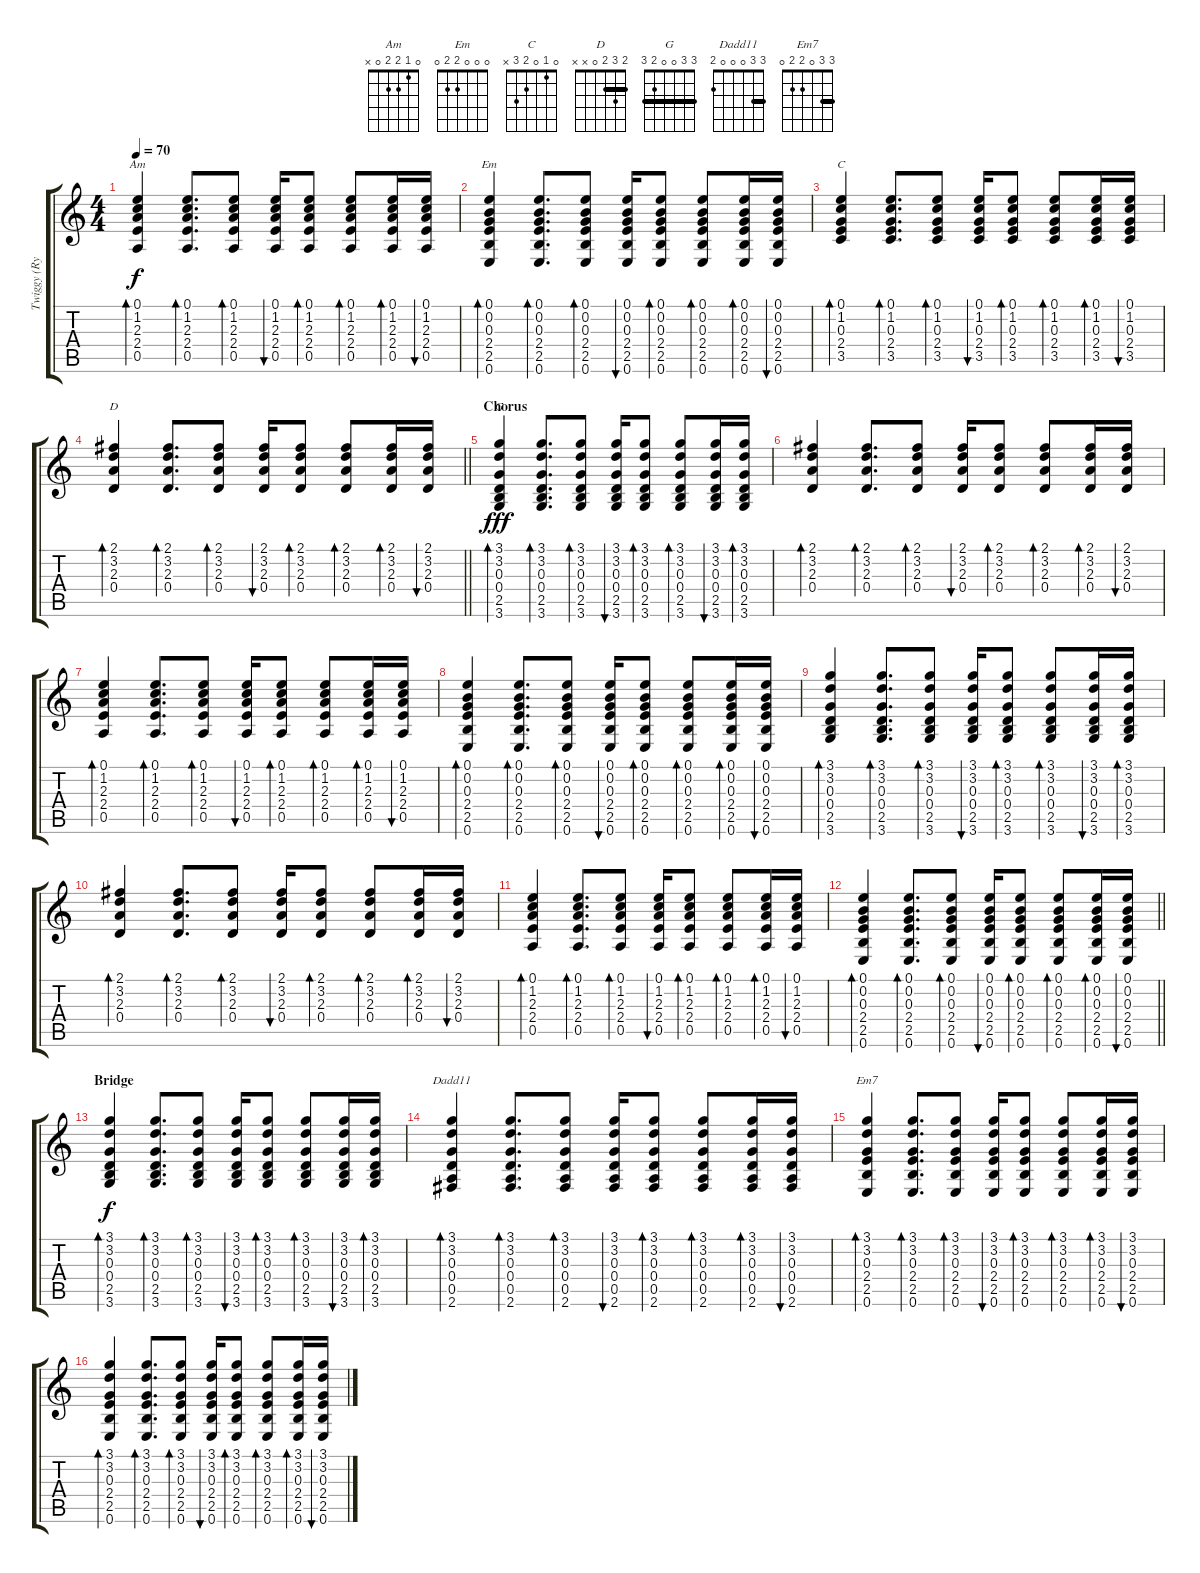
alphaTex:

\track ("Twiggy (Rythm)" "Twiggy (Ry") {instrument acousticguitarsteel}
\staff {score tabs}
\tuning (E4 B3 G3 D3 A2 E2) {hide}
\chord ("Am" 0 1 2 2 0 x)
\chord ("Em" 0 0 0 2 2 0)
\chord ("C" 0 1 0 2 3 x)
\chord ("D" 2 3 2 0 x x) {barre 2}
\chord ("G" 3 3 0 0 2 3) {barre 3}
\chord ("Dadd11" 3 3 0 0 0 2) {barre 3}
\chord ("Em7" 3 3 0 2 2 0) {barre 3}
\ts (4 4)
\tempo 70
\clef g2
\ks c
(0.1 1.2 2.3 2.4 0.5).4{bd 60 ch "Am" dy f} (0.1 1.2 2.3 2.4 0.5).8{d bd 60} (0.1 1.2 2.3 2.4 0.5).8{bd 60} (0.1 1.2 2.3 2.4 0.5).16{bu 60} (0.1 1.2 2.3 2.4 0.5).8{bd 60} (0.1 1.2 2.3 2.4 0.5).8{bd 60} (0.1 1.2 2.3 2.4 0.5).16{bd 60} (0.1 1.2 2.3 2.4 0.5).16{bu 60} |
(0.1 0.2 0.3 2.4 2.5 0.6).4{bd 60 ch "Em"} (0.1 0.2 0.3 2.4 2.5 0.6).8{d bd 60} (0.1 0.2 0.3 2.4 2.5 0.6).8{bd 60} (0.1 0.2 0.3 2.4 2.5 0.6).16{bu 60} (0.1 0.2 0.3 2.4 2.5 0.6).8{bd 60} (0.1 0.2 0.3 2.4 2.5 0.6).8{bd 60} (0.1 0.2 0.3 2.4 2.5 0.6).16{bd 60} (0.1 0.2 0.3 2.4 2.5 0.6).16{bu 60} |
(0.1 1.2 0.3 2.4 3.5).4{bd 60 ch "C"} (0.1 1.2 0.3 2.4 3.5).8{d bd 60} (0.1 1.2 0.3 2.4 3.5).8{bd 60} (0.1 1.2 0.3 2.4 3.5).16{bu 60} (0.1 1.2 0.3 2.4 3.5).8{bd 60} (0.1 1.2 0.3 2.4 3.5).8{bd 60} (0.1 1.2 0.3 2.4 3.5).16{bd 60} (0.1 1.2 0.3 2.4 3.5).16{bu 60} |
\barLineRight lightlight
(2.1 3.2 2.3 0.4).4{bd 60 ch "D"} (2.1 3.2 2.3 0.4).8{d bd 60} (2.1 3.2 2.3 0.4).8{bd 60} (2.1 3.2 2.3 0.4).16{bu 60} (2.1 3.2 2.3 0.4).8{bd 60} (2.1 3.2 2.3 0.4).8{bd 60} (2.1 3.2 2.3 0.4).16{bd 60} (2.1 3.2 2.3 0.4).16{bu 60} |
\section ("" "Chorus")
(3.1 3.2 0.3 0.4 2.5 3.6).4{bd 60 ch "G" dy fff} (3.1 3.2 0.3 0.4 2.5 3.6).8{d bd 60} (3.1 3.2 0.3 0.4 2.5 3.6).8{bd 60} (3.1 3.2 0.3 0.4 2.5 3.6).16{bu 60} (3.1 3.2 0.3 0.4 2.5 3.6).8{bd 60} (3.1 3.2 0.3 0.4 2.5 3.6).8{bd 60} (3.1 3.2 0.3 0.4 2.5 3.6).16{bu 60} (3.1 3.2 0.3 0.4 2.5 3.6).16{bd 60} |
(2.1 3.2 2.3 0.4).4{bd 60} (2.1 3.2 2.3 0.4).8{d bd 60} (2.1 3.2 2.3 0.4).8{bd 60} (2.1 3.2 2.3 0.4).16{bu 60} (2.1 3.2 2.3 0.4).8{bd 60} (2.1 3.2 2.3 0.4).8{bd 60} (2.1 3.2 2.3 0.4).16{bd 60} (2.1 3.2 2.3 0.4).16{bu 60} |
(0.1 1.2 2.3 2.4 0.5).4{bd 60} (0.1 1.2 2.3 2.4 0.5).8{d bd 60} (0.1 1.2 2.3 2.4 0.5).8{bd 60} (0.1 1.2 2.3 2.4 0.5).16{bu 60} (0.1 1.2 2.3 2.4 0.5).8{bd 60} (0.1 1.2 2.3 2.4 0.5).8{bd 60} (0.1 1.2 2.3 2.4 0.5).16{bd 60} (0.1 1.2 2.3 2.4 0.5).16{bu 60} |
(0.1 0.2 0.3 2.4 2.5 0.6).4{bd 60} (0.1 0.2 0.3 2.4 2.5 0.6).8{d bd 60} (0.1 0.2 0.3 2.4 2.5 0.6).8{bd 60} (0.1 0.2 0.3 2.4 2.5 0.6).16{bu 60} (0.1 0.2 0.3 2.4 2.5 0.6).8{bd 60} (0.1 0.2 0.3 2.4 2.5 0.6).8{bd 60} (0.1 0.2 0.3 2.4 2.5 0.6).16{bd 60} (0.1 0.2 0.3 2.4 2.5 0.6).16{bu 60} |
(3.1 3.2 0.3 0.4 2.5 3.6).4{bd 60} (3.1 3.2 0.3 0.4 2.5 3.6).8{d bd 60} (3.1 3.2 0.3 0.4 2.5 3.6).8{bd 60} (3.1 3.2 0.3 0.4 2.5 3.6).16{bu 60} (3.1 3.2 0.3 0.4 2.5 3.6).8{bd 60} (3.1 3.2 0.3 0.4 2.5 3.6).8{bd 60} (3.1 3.2 0.3 0.4 2.5 3.6).16{bu 60} (3.1 3.2 0.3 0.4 2.5 3.6).16{bd 60} |
(2.1 3.2 2.3 0.4).4{bd 60} (2.1 3.2 2.3 0.4).8{d bd 60} (2.1 3.2 2.3 0.4).8{bd 60} (2.1 3.2 2.3 0.4).16{bu 60} (2.1 3.2 2.3 0.4).8{bd 60} (2.1 3.2 2.3 0.4).8{bd 60} (2.1 3.2 2.3 0.4).16{bd 60} (2.1 3.2 2.3 0.4).16{bu 60} |
(0.1 1.2 2.3 2.4 0.5).4{bd 60} (0.1 1.2 2.3 2.4 0.5).8{d bd 60} (0.1 1.2 2.3 2.4 0.5).8{bd 60} (0.1 1.2 2.3 2.4 0.5).16{bu 60} (0.1 1.2 2.3 2.4 0.5).8{bd 60} (0.1 1.2 2.3 2.4 0.5).8{bd 60} (0.1 1.2 2.3 2.4 0.5).16{bd 60} (0.1 1.2 2.3 2.4 0.5).16{bu 60} |
\barLineRight lightlight
(0.1 0.2 0.3 2.4 2.5 0.6).4{bd 60} (0.1 0.2 0.3 2.4 2.5 0.6).8{d bd 60} (0.1 0.2 0.3 2.4 2.5 0.6).8{bd 60} (0.1 0.2 0.3 2.4 2.5 0.6).16{bu 60} (0.1 0.2 0.3 2.4 2.5 0.6).8{bd 60} (0.1 0.2 0.3 2.4 2.5 0.6).8{bd 60} (0.1 0.2 0.3 2.4 2.5 0.6).16{bd 60} (0.1 0.2 0.3 2.4 2.5 0.6).16{bu 60} |
\section ("" "Bridge")
(3.1 3.2 0.3 0.4 2.5 3.6).4{bd 60 dy f} (3.1 3.2 0.3 0.4 2.5 3.6).8{d bd 60} (3.1 3.2 0.3 0.4 2.5 3.6).8{bd 60} (3.1 3.2 0.3 0.4 2.5 3.6).16{bu 60} (3.1 3.2 0.3 0.4 2.5 3.6).8{bd 60} (3.1 3.2 0.3 0.4 2.5 3.6).8{bd 60} (3.1 3.2 0.3 0.4 2.5 3.6).16{bu 60} (3.1 3.2 0.3 0.4 2.5 3.6).16{bd 60} |
(3.1 3.2 0.3 0.4 0.5 2.6).4{bd 60 ch "Dadd11"} (3.1 3.2 0.3 0.4 0.5 2.6).8{d bd 60} (3.1 3.2 0.3 0.4 0.5 2.6).8{bd 60} (3.1 3.2 0.3 0.4 0.5 2.6).16{bu 60} (3.1 3.2 0.3 0.4 0.5 2.6).8{bd 60} (3.1 3.2 0.3 0.4 0.5 2.6).8{bd 60} (3.1 3.2 0.3 0.4 0.5 2.6).16{bd 60} (3.1 3.2 0.3 0.4 0.5 2.6).16{bu 60} |
(3.1 3.2 0.3 2.4 2.5 0.6).4{bd 60 ch "Em7"} (3.1 3.2 0.3 2.4 2.5 0.6).8{d bd 60} (3.1 3.2 0.3 2.4 2.5 0.6).8{bd 60} (3.1 3.2 0.3 2.4 2.5 0.6).16{bu 60} (3.1 3.2 0.3 2.4 2.5 0.6).8{bd 60} (3.1 3.2 0.3 2.4 2.5 0.6).8{bd 60} (3.1 3.2 0.3 2.4 2.5 0.6).16{bd 60} (3.1 3.2 0.3 2.4 2.5 0.6).16{bu 60} |
(3.1 3.2 0.3 2.4 2.5 0.6).4{bd 60} (3.1 3.2 0.3 2.4 2.5 0.6).8{d bd 60} (3.1 3.2 0.3 2.4 2.5 0.6).8{bd 60} (3.1 3.2 0.3 2.4 2.5 0.6).16{bu 60} (3.1 3.2 0.3 2.4 2.5 0.6).8{bd 60} (3.1 3.2 0.3 2.4 2.5 0.6).8{bd 60} (3.1 3.2 0.3 2.4 2.5 0.6).16{bd 60} (3.1 3.2 0.3 2.4 2.5 0.6).16{bu 60}
